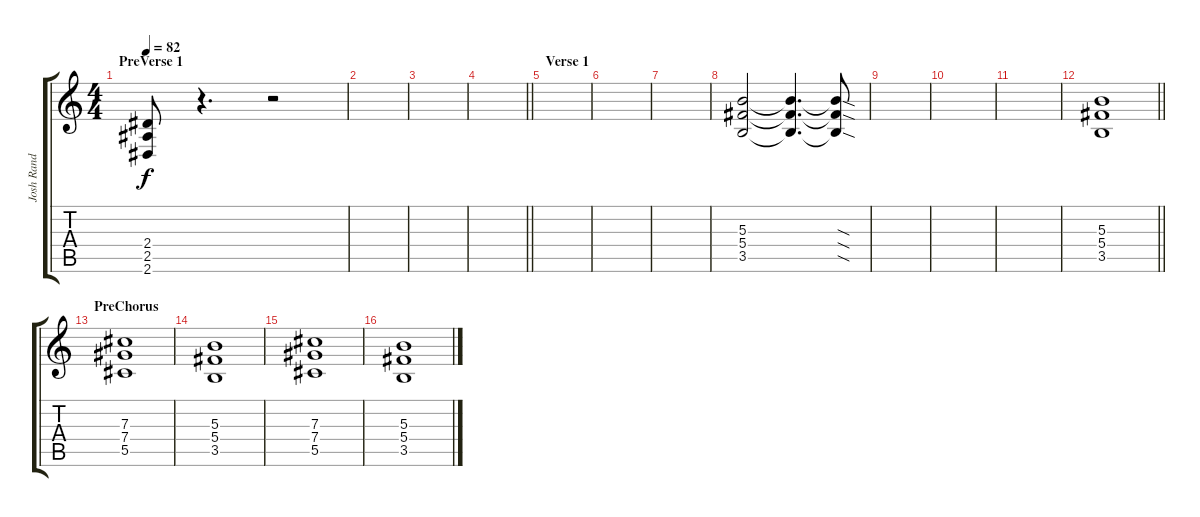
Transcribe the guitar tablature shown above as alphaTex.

\track ("Josh Rand" "Josh Rand") {instrument distortionguitar}
\staff {score tabs}
\tuning (Eb4 Bb3 Gb3 Db3 Ab2 Db2) {hide}
\ts (4 4)
\section ("" "PreVerse 1")
\tempo 82
\clef g2
\ks c
(2.4 2.5 2.6).8{dy f} r.4{d} r.2 |
|
|
\barLineRight lightlight
|
\section ("" "Verse 1")
|
|
|
(5.3 5.4 3.5).2 (5.3{t} 5.4{t} 3.5{t}).4{d} (5.3{sod t} 5.4{sod t} 3.5{sod t}).8 |
|
|
|
\barLineRight lightlight
(5.3 5.4 3.5).1 |
\section ("" "PreChorus")
(7.3 7.4 5.5).1 |
(5.3 5.4 3.5).1 |
(7.3 7.4 5.5).1 |
(5.3 5.4 3.5).1
